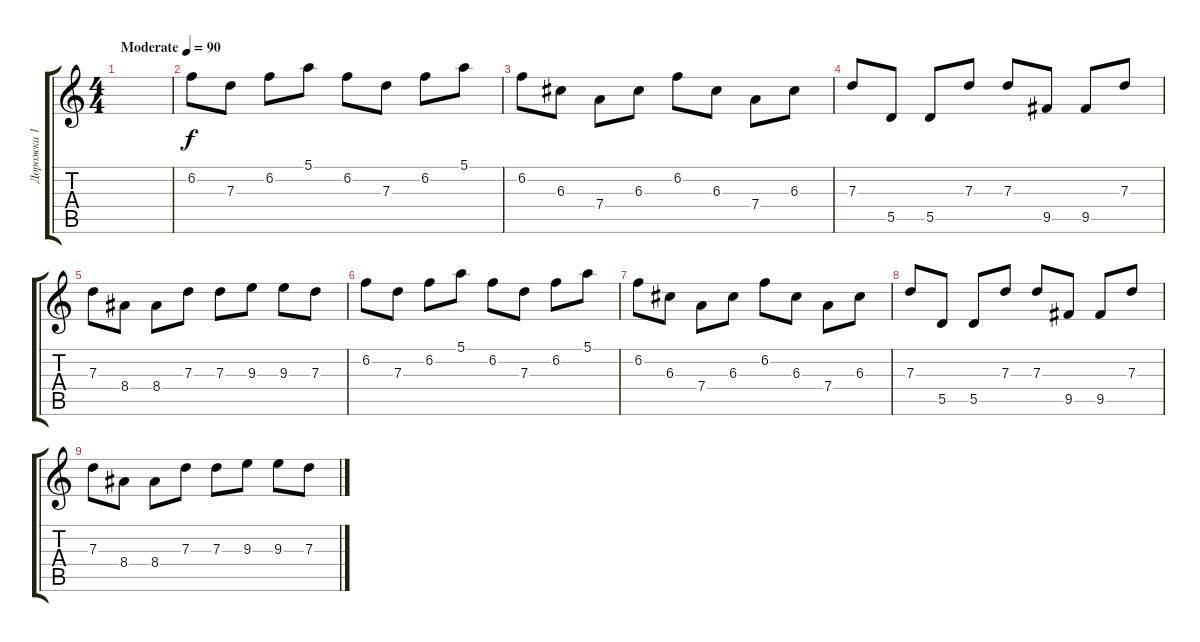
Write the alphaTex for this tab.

\track ("Дорожка 1" "Дорожка 1") {instrument acousticguitarsteel}
\staff {score tabs}
\tuning (E4 B3 G3 D3 A2 E2) {hide}
\ts (4 4)
\tempo (90 "Moderate")
\clef g2
\ks c
|
6.2.8 7.3.8 6.2.8 5.1.8 6.2.8 7.3.8 6.2.8 5.1.8 |
6.2.8 6.3.8 7.4.8 6.3.8 6.2.8 6.3.8 7.4.8 6.3.8 |
7.3.8 5.5.8 5.5.8 7.3.8 7.3.8 9.5.8 9.5.8 7.3.8 |
7.3.8 8.4.8 8.4.8 7.3.8 7.3.8 9.3.8 9.3.8 7.3.8 |
6.2.8 7.3.8 6.2.8 5.1.8 6.2.8 7.3.8 6.2.8 5.1.8 |
6.2.8 6.3.8 7.4.8 6.3.8 6.2.8 6.3.8 7.4.8 6.3.8 |
7.3.8 5.5.8 5.5.8 7.3.8 7.3.8 9.5.8 9.5.8 7.3.8 |
7.3.8 8.4.8 8.4.8 7.3.8 7.3.8 9.3.8 9.3.8 7.3.8
